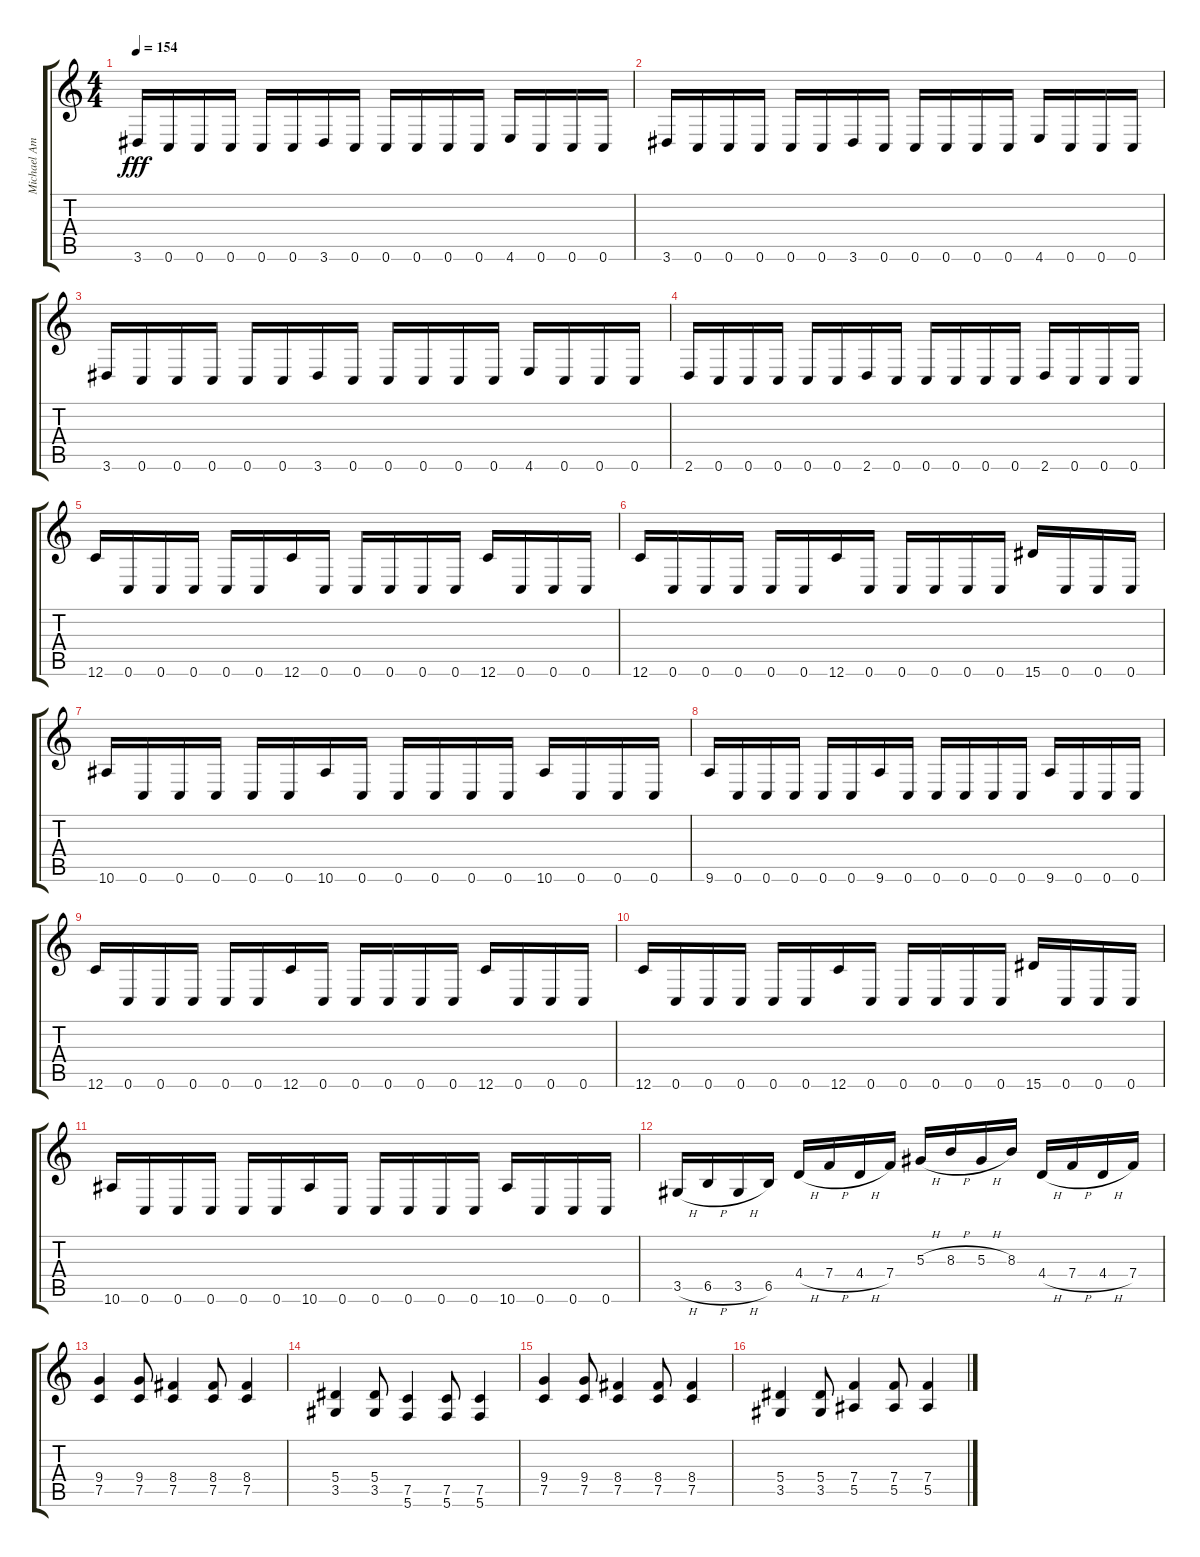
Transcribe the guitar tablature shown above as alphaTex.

\track ("Michael Amott" "Michael Am") {instrument overdrivenguitar}
\staff {score tabs}
\tuning (C4 G3 Eb3 Bb2 F2 C2) {hide}
\ts (4 4)
\tempo 154
\clef g2
\ks c
3.6.16{dy fff} 0.6.16 0.6.16 0.6.16 0.6.16 0.6.16 3.6.16 0.6.16 0.6.16 0.6.16 0.6.16 0.6.16 4.6.16 0.6.16 0.6.16 0.6.16 |
3.6.16 0.6.16 0.6.16 0.6.16 0.6.16 0.6.16 3.6.16 0.6.16 0.6.16 0.6.16 0.6.16 0.6.16 4.6.16 0.6.16 0.6.16 0.6.16 |
3.6.16 0.6.16 0.6.16 0.6.16 0.6.16 0.6.16 3.6.16 0.6.16 0.6.16 0.6.16 0.6.16 0.6.16 4.6.16 0.6.16 0.6.16 0.6.16 |
2.6.16 0.6.16 0.6.16 0.6.16 0.6.16 0.6.16 2.6.16 0.6.16 0.6.16 0.6.16 0.6.16 0.6.16 2.6.16 0.6.16 0.6.16 0.6.16 |
12.6.16{volume 13 balance 8} 0.6.16 0.6.16 0.6.16 0.6.16 0.6.16 12.6.16 0.6.16 0.6.16 0.6.16 0.6.16 0.6.16 12.6.16 0.6.16 0.6.16 0.6.16 |
12.6.16 0.6.16 0.6.16 0.6.16 0.6.16 0.6.16 12.6.16 0.6.16 0.6.16 0.6.16 0.6.16 0.6.16 15.6.16 0.6.16 0.6.16 0.6.16 |
10.6.16 0.6.16 0.6.16 0.6.16 0.6.16 0.6.16 10.6.16 0.6.16 0.6.16 0.6.16 0.6.16 0.6.16 10.6.16 0.6.16 0.6.16 0.6.16 |
9.6.16 0.6.16 0.6.16 0.6.16 0.6.16 0.6.16 9.6.16 0.6.16 0.6.16 0.6.16 0.6.16 0.6.16 9.6.16 0.6.16 0.6.16 0.6.16 |
12.6.16 0.6.16 0.6.16 0.6.16 0.6.16 0.6.16 12.6.16 0.6.16 0.6.16 0.6.16 0.6.16 0.6.16 12.6.16 0.6.16 0.6.16 0.6.16 |
12.6.16 0.6.16 0.6.16 0.6.16 0.6.16 0.6.16 12.6.16 0.6.16 0.6.16 0.6.16 0.6.16 0.6.16 15.6.16 0.6.16 0.6.16 0.6.16 |
10.6.16 0.6.16 0.6.16 0.6.16 0.6.16 0.6.16 10.6.16 0.6.16 0.6.16 0.6.16 0.6.16 0.6.16 10.6.16 0.6.16 0.6.16 0.6.16 |
3.5{h}.16{balance 16} 6.5{h}.16 3.5{h}.16 6.5.16 4.4{h}.16 7.4{h}.16 4.4{h}.16 7.4.16 5.3{h}.16 8.3{h}.16 5.3{h}.16 8.3.16 4.4{h}.16 7.4{h}.16 4.4{h}.16 7.4.16 |
(9.4 7.5).4 (9.4 7.5).8 (8.4 7.5).4 (8.4 7.5).8 (8.4 7.5).4 |
(5.4 3.5).4 (5.4 3.5).8 (7.5 5.6).4 (7.5 5.6).8 (7.5 5.6).4 |
(9.4 7.5).4 (9.4 7.5).8 (8.4 7.5).4 (8.4 7.5).8 (8.4 7.5).4 |
(5.4 3.5).4 (5.4 3.5).8 (7.4 5.5).4 (7.4 5.5).8 (7.4 5.5).4
